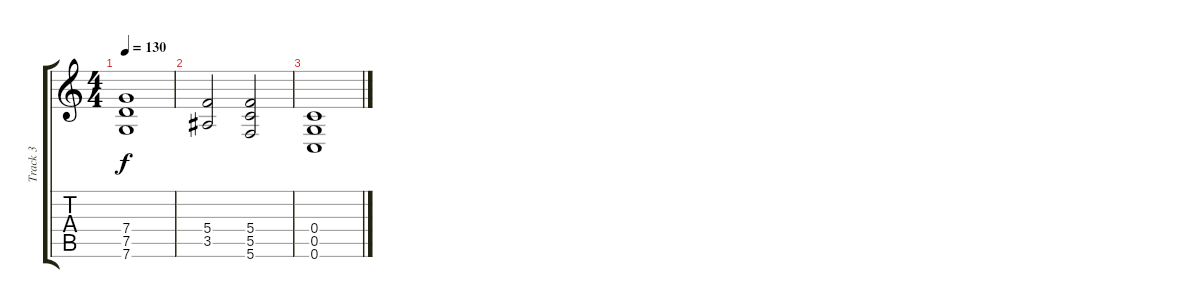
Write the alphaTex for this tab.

\track ("Track 3" "Track 3") {instrument distortionguitar}
\staff {score tabs}
\tuning (D4 A3 F3 C3 G2 C2) {hide}
\ts (4 4)
\tempo 130
\clef g2
\ks c
(7.4 7.5 7.6).1{dy f} |
(5.4 3.5).2 (5.4 5.5 5.6).2 |
(0.4 0.5 0.6).1
